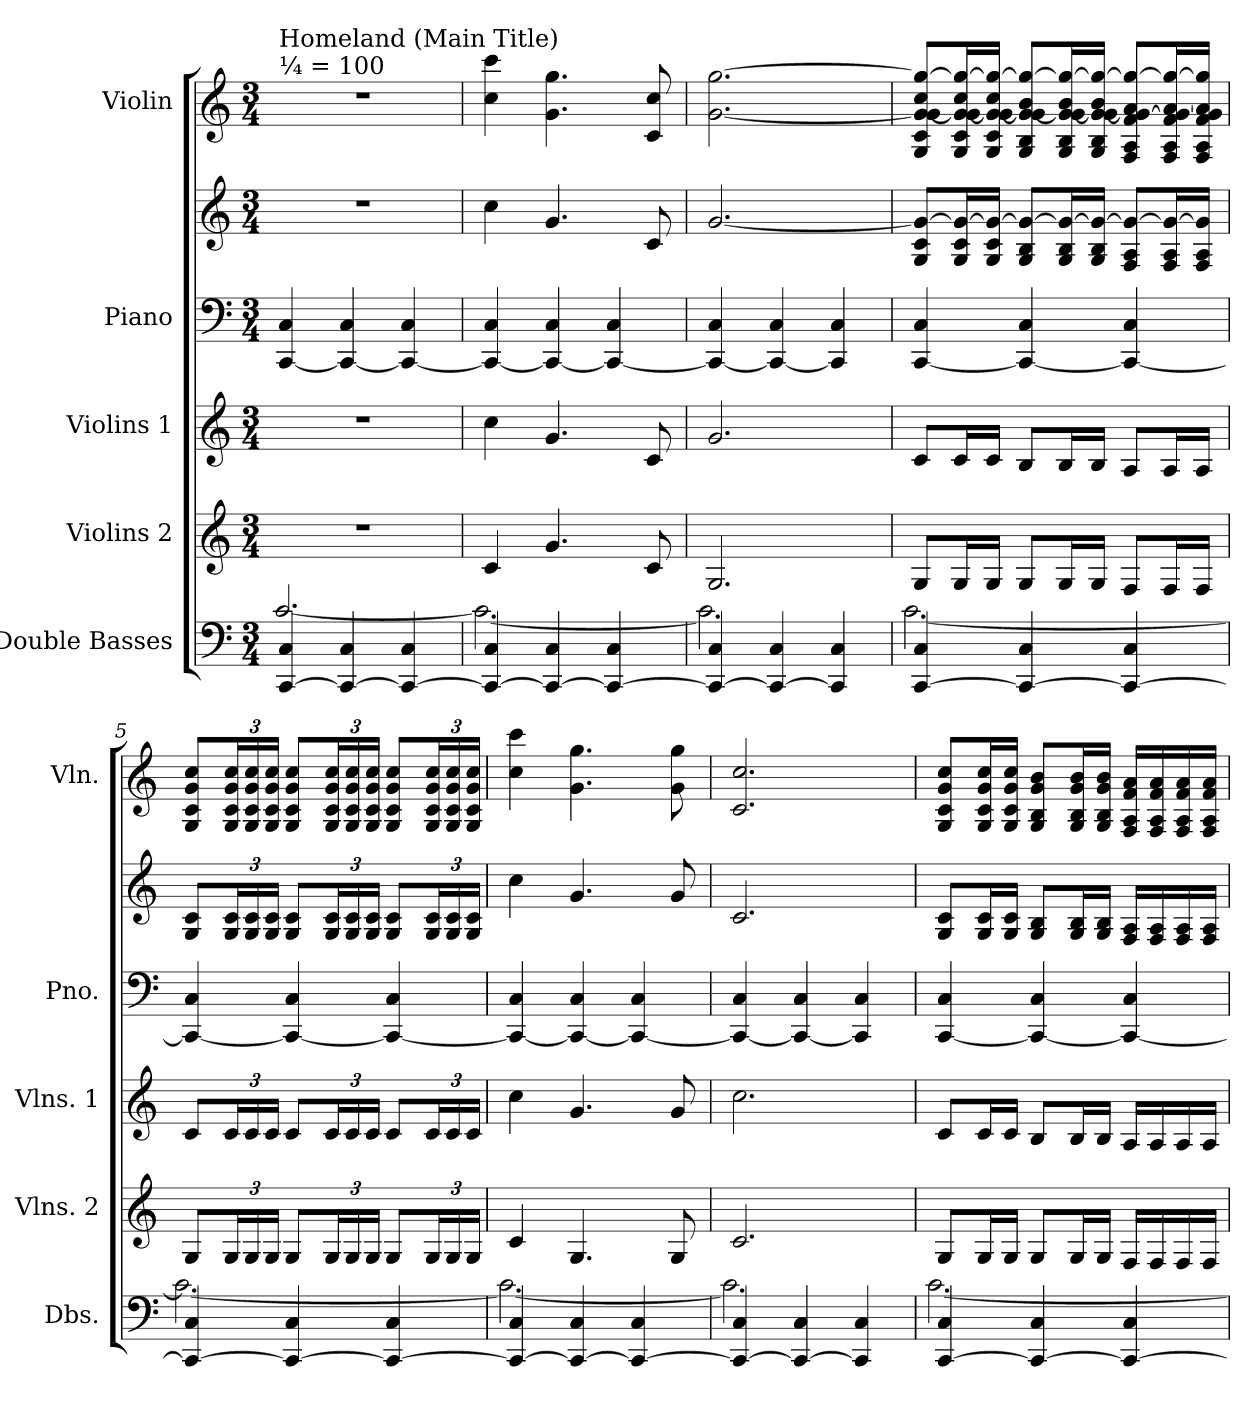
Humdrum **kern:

**kern	**kern	**kern	**kern	**kern	**kern
*part5	*part4	*part3	*part2	*part2	*part1
*staff6	*staff5	*staff4	*staff3	*staff2	*staff1
*I"Double Basses	*I"Violins 2	*I"Violins 1	*I"Piano	*	*I"Violin
*I'Dbs.	*I'Vlns. 2	*I'Vlns. 1	*I'Pno.	*	*I'Vln.
*clefF4	*clefG2	*clefG2	*clefF4	*clefG2	*clefG2
*k[]	*k[]	*k[]	*k[]	*k[]	*k[]
*C:	*C:	*C:	*C:	*C:	*C:
*M3/4	*M3/4	*M3/4	*M3/4	*M3/4	*M3/4
=1	=1	=1	=1	=1	=1
*^	*	*	*	*	*
!	!	!	!	!	!	!LO:TX:a:t=Homeland (Main Title)
!	!	!	!	!	!	!LO:TX:a:t=¼ = 100
[4CC/ 4C/	[2.c/	2.r	2.r	[4CC/ 4C/	2.r	2.r
4CC/_ 4C/	.	.	.	4CC/_ 4C/	.	.
4CC/_ 4C/	.	.	.	4CC/_ 4C/	.	.
=2	=2	=2	=2	=2	=2	=2
4CC/_ 4C/	2.c\_	4c/	4cc\	4CC/_ 4C/	4cc\	4cc\ 4ccc\
4CC/_ 4C/	.	4.g/	4.g/	4CC/_ 4C/	4.g/	4.g\ 4.gg\
4CC/_ 4C/	.	.	.	4CC/_ 4C/	.	.
.	.	8c/	8c/	.	8c/	8c/ 8cc/
=3	=3	=3	=3	=3	=3	=3
4CC/_ 4C/	2.c\]	2.G/	2.g/	4CC/_ 4C/	[2.g/	[2.g\ [2.gg\
4CC/_ 4C/	.	.	.	4CC/_ 4C/	.	.
4CC/] 4C/	.	.	.	4CC/] 4C/	.	.
=4	=4	=4	=4	=4	=4	=4
[4CC/ 4C/	[2.c\	8G/L	8c/L	[4CC/ 4C/	8G/ 8c/ 8g/_L	8G/ 8c/ 8g/_ 8g/ 8cc/ 8gg/_L
.	.	16G/L	16c/L	.	16G/ 16c/ 16g/_L	16G/ 16c/ 16g/_ 16g/ 16cc/ 16gg/_L
.	.	16G/JJ	16c/JJ	.	16G/ 16c/ 16g/_JJ	16G/ 16c/ 16g/_ 16g/ 16cc/ 16gg/_JJ
4CC/_ 4C/	.	8G/L	8B/L	4CC/_ 4C/	8G/ 8B/ 8g/_L	8G/ 8B/ 8g/_ 8g/ 8b/ 8gg/_L
.	.	16G/L	16B/L	.	16G/ 16B/ 16g/_L	16G/ 16B/ 16g/_ 16g/ 16b/ 16gg/_L
.	.	16G/JJ	16B/JJ	.	16G/ 16B/ 16g/_JJ	16G/ 16B/ 16g/_ 16g/ 16b/ 16gg/_JJ
4CC/_ 4C/	.	8F/L	8A/L	4CC/_ 4C/	8F/ 8A/ 8g/_L	8F/ 8A/ 8f/ 8g/_ 8a/ 8gg/_L
.	.	16F/L	16A/L	.	16F/ 16A/ 16g/_L	16F/ 16A/ 16f/ 16g/_ 16a/ 16gg/_L
.	.	16F/JJ	16A/JJ	.	16F/ 16A/ 16g/]JJ	16F/ 16A/ 16f/ 16g/] 16a/ 16gg/]JJ
!!LO:PB:g=z
=5	=5	=5	=5	=5	=5	=5
4CC/_ 4C/	2.c\_	8G/L	8c/L	4CC/_ 4C/	8G/ 8c/L	8G/ 8c/ 8g/ 8cc/L
*	*	*Xbrackettup	*Xbrackettup	*	*Xbrackettup	*Xbrackettup
.	.	24G/L	24c/L	.	24G/ 24c/L	24G/ 24c/ 24g/ 24cc/L
.	.	24G/	24c/	.	24G/ 24c/	24G/ 24c/ 24g/ 24cc/
.	.	24G/JJ	24c/JJ	.	24G/ 24c/JJ	24G/ 24c/ 24g/ 24cc/JJ
4CC/_ 4C/	.	8G/L	8c/L	4CC/_ 4C/	8G/ 8c/L	8G/ 8c/ 8g/ 8cc/L
.	.	24G/L	24c/L	.	24G/ 24c/L	24G/ 24c/ 24g/ 24cc/L
.	.	24G/	24c/	.	24G/ 24c/	24G/ 24c/ 24g/ 24cc/
.	.	24G/JJ	24c/JJ	.	24G/ 24c/JJ	24G/ 24c/ 24g/ 24cc/JJ
4CC/_ 4C/	.	8G/L	8c/L	4CC/_ 4C/	8G/ 8c/L	8G/ 8c/ 8g/ 8cc/L
.	.	24G/L	24c/L	.	24G/ 24c/L	24G/ 24c/ 24g/ 24cc/L
.	.	24G/	24c/	.	24G/ 24c/	24G/ 24c/ 24g/ 24cc/
.	.	24G/JJ	24c/JJ	.	24G/ 24c/JJ	24G/ 24c/ 24g/ 24cc/JJ
=6	=6	=6	=6	=6	=6	=6
4CC/_ 4C/	2.c\_	4c/	4cc\	4CC/_ 4C/	4cc\	4cc\ 4ccc\
4CC/_ 4C/	.	4.G/	4.g/	4CC/_ 4C/	4.g/	4.g\ 4.gg\
4CC/_ 4C/	.	.	.	4CC/_ 4C/	.	.
.	.	8G/	8g/	.	8g/	8g\ 8gg\
=7	=7	=7	=7	=7	=7	=7
4CC/_ 4C/	2.c\]	2.c/	2.cc\	4CC/_ 4C/	2.c/	2.c/ 2.cc/
4CC/_ 4C/	.	.	.	4CC/_ 4C/	.	.
4CC/] 4C/	.	.	.	4CC/] 4C/	.	.
=8	=8	=8	=8	=8	=8	=8
[4CC/ 4C/	[2.c\	8G/L	8c/L	[4CC/ 4C/	8G/ 8c/L	8G/ 8c/ 8g/ 8cc/L
.	.	16G/L	16c/L	.	16G/ 16c/L	16G/ 16c/ 16g/ 16cc/L
.	.	16G/JJ	16c/JJ	.	16G/ 16c/JJ	16G/ 16c/ 16g/ 16cc/JJ
4CC/_ 4C/	.	8G/L	8B/L	4CC/_ 4C/	8G/ 8B/L	8G/ 8B/ 8g/ 8b/L
.	.	16G/L	16B/L	.	16G/ 16B/L	16G/ 16B/ 16g/ 16b/L
.	.	16G/JJ	16B/JJ	.	16G/ 16B/JJ	16G/ 16B/ 16g/ 16b/JJ
4CC/_ 4C/	.	16F/LL	16A/LL	4CC/_ 4C/	16F/ 16A/LL	16F/ 16A/ 16f/ 16a/LL
.	.	16F/	16A/	.	16F/ 16A/	16F/ 16A/ 16f/ 16a/
.	.	16F/	16A/	.	16F/ 16A/	16F/ 16A/ 16f/ 16a/
.	.	16F/JJ	16A/JJ	.	16F/ 16A/JJ	16F/ 16A/ 16f/ 16a/JJ
*v	*v	*	*	*	*	*
=	=	=	=	=	=
*-	*-	*-	*-	*-	*-
